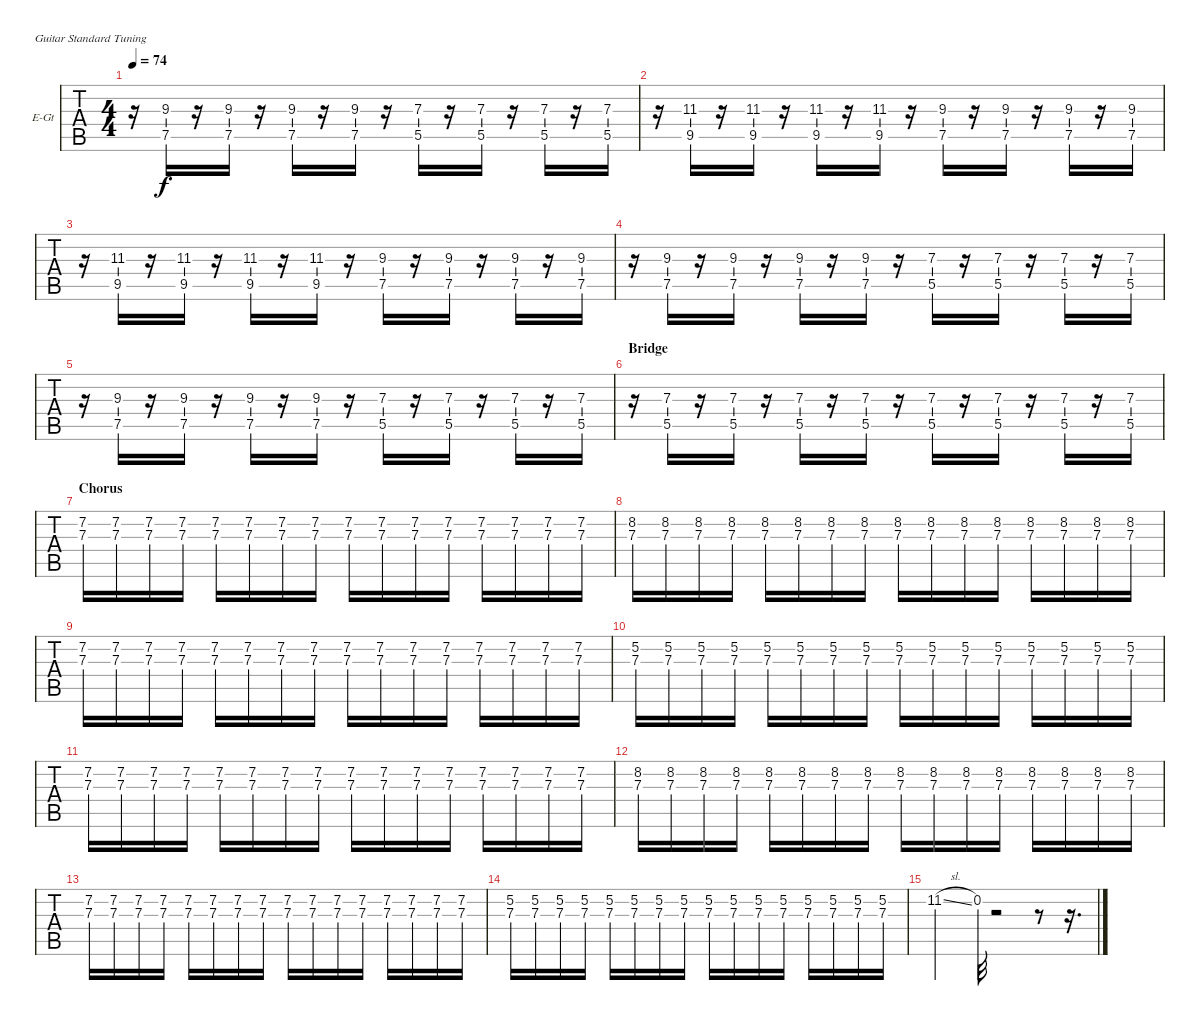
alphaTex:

\bracketExtendMode groupsimilarinstruments
\firstSystemTrackNameOrientation horizontal
\otherSystemsTrackNameOrientation horizontal
\track ("Nick" "E-Gt") {instrument overdrivenguitar}
\staff {tabs}
\tuning (E4 B3 G3 D3 A2 E2)
\ts (4 4)
\tempo 74
\clef g2
\ks c
r.16{dy f} (9.3 7.5).16 r.16 (9.3 7.5).16 r.16 (9.3 7.5).16 r.16 (9.3 7.5).16 r.16 (7.3 5.5).16 r.16 (7.3 5.5).16 r.16 (7.3 5.5).16 r.16 (7.3 5.5).16 |
r.16 (11.3 9.5).16 r.16 (11.3 9.5).16 r.16 (11.3 9.5).16 r.16 (11.3 9.5).16 r.16 (9.3 7.5).16 r.16 (9.3 7.5).16 r.16 (9.3 7.5).16 r.16 (9.3 7.5).16 |
r.16 (11.3 9.5).16 r.16 (11.3 9.5).16 r.16 (11.3 9.5).16 r.16 (11.3 9.5).16 r.16 (9.3 7.5).16 r.16 (9.3 7.5).16 r.16 (9.3 7.5).16 r.16 (9.3 7.5).16 |
r.16 (9.3 7.5).16 r.16 (9.3 7.5).16 r.16 (9.3 7.5).16 r.16 (9.3 7.5).16 r.16 (7.3 5.5).16 r.16 (7.3 5.5).16 r.16 (7.3 5.5).16 r.16 (7.3 5.5).16 |
r.16 (9.3 7.5).16 r.16 (9.3 7.5).16 r.16 (9.3 7.5).16 r.16 (9.3 7.5).16 r.16 (7.3 5.5).16 r.16 (7.3 5.5).16 r.16 (7.3 5.5).16 r.16 (7.3 5.5).16 |
\section ("" "Bridge")
r.16 (7.3 5.5).16 r.16 (7.3 5.5).16 r.16 (7.3 5.5).16 r.16 (7.3 5.5).16 r.16 (7.3 5.5).16 r.16 (7.3 5.5).16 r.16 (7.3 5.5).16 r.16 (7.3 5.5).16 |
\section ("" "Chorus")
(7.2 7.3).16 (7.2 7.3).16 (7.2 7.3).16 (7.2 7.3).16 (7.2 7.3).16 (7.2 7.3).16 (7.2 7.3).16 (7.2 7.3).16 (7.2 7.3).16 (7.2 7.3).16 (7.2 7.3).16 (7.2 7.3).16 (7.2 7.3).16 (7.2 7.3).16 (7.2 7.3).16 (7.2 7.3).16 |
(8.2 7.3).16 (8.2 7.3).16 (8.2 7.3).16 (8.2 7.3).16 (8.2 7.3).16 (8.2 7.3).16 (8.2 7.3).16 (8.2 7.3).16 (8.2 7.3).16 (8.2 7.3).16 (8.2 7.3).16 (8.2 7.3).16 (8.2 7.3).16 (8.2 7.3).16 (8.2 7.3).16 (8.2 7.3).16 |
(7.2 7.3).16 (7.2 7.3).16 (7.2 7.3).16 (7.2 7.3).16 (7.2 7.3).16 (7.2 7.3).16 (7.2 7.3).16 (7.2 7.3).16 (7.2 7.3).16 (7.2 7.3).16 (7.2 7.3).16 (7.2 7.3).16 (7.2 7.3).16 (7.2 7.3).16 (7.2 7.3).16 (7.2 7.3).16 |
(5.2 7.3).16 (5.2 7.3).16 (5.2 7.3).16 (5.2 7.3).16 (5.2 7.3).16 (5.2 7.3).16 (5.2 7.3).16 (5.2 7.3).16 (5.2 7.3).16 (5.2 7.3).16 (5.2 7.3).16 (5.2 7.3).16 (5.2 7.3).16 (5.2 7.3).16 (5.2 7.3).16 (5.2 7.3).16 |
(7.2 7.3).16 (7.2 7.3).16 (7.2 7.3).16 (7.2 7.3).16 (7.2 7.3).16 (7.2 7.3).16 (7.2 7.3).16 (7.2 7.3).16 (7.2 7.3).16 (7.2 7.3).16 (7.2 7.3).16 (7.2 7.3).16 (7.2 7.3).16 (7.2 7.3).16 (7.2 7.3).16 (7.2 7.3).16 |
(8.2 7.3).16 (8.2 7.3).16 (8.2 7.3).16 (8.2 7.3).16 (8.2 7.3).16 (8.2 7.3).16 (8.2 7.3).16 (8.2 7.3).16 (8.2 7.3).16 (8.2 7.3).16 (8.2 7.3).16 (8.2 7.3).16 (8.2 7.3).16 (8.2 7.3).16 (8.2 7.3).16 (8.2 7.3).16 |
(7.2 7.3).16 (7.2 7.3).16 (7.2 7.3).16 (7.2 7.3).16 (7.2 7.3).16 (7.2 7.3).16 (7.2 7.3).16 (7.2 7.3).16 (7.2 7.3).16 (7.2 7.3).16 (7.2 7.3).16 (7.2 7.3).16 (7.2 7.3).16 (7.2 7.3).16 (7.2 7.3).16 (7.2 7.3).16 |
(5.2 7.3).16 (5.2 7.3).16 (5.2 7.3).16 (5.2 7.3).16 (5.2 7.3).16 (5.2 7.3).16 (5.2 7.3).16 (5.2 7.3).16 (5.2 7.3).16 (5.2 7.3).16 (5.2 7.3).16 (5.2 7.3).16 (5.2 7.3).16 (5.2 7.3).16 (5.2 7.3).16 (5.2 7.3).16 |
11.2{sl}.2 0.2.32 r.2 r.8 r.16{d}
